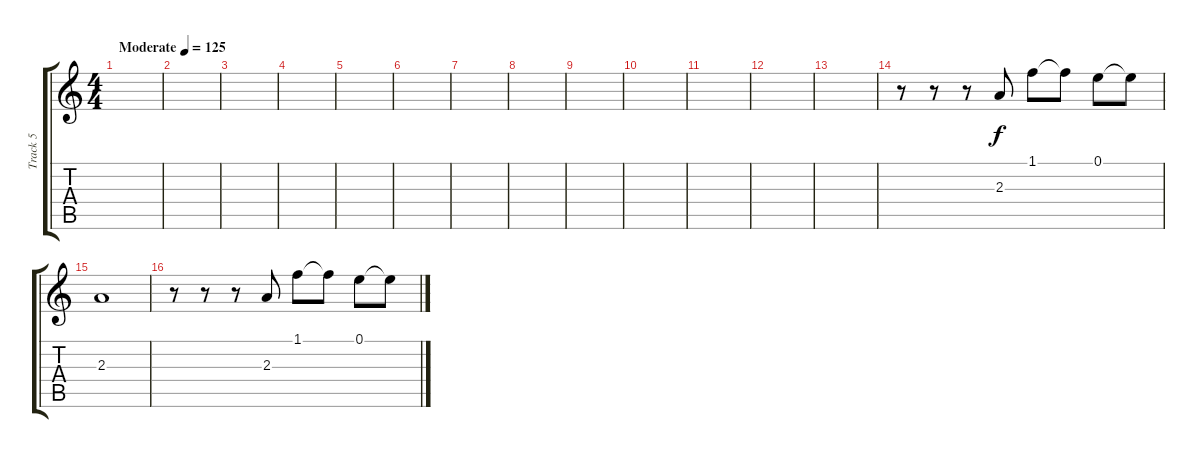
\track ("Track 5" "Track 5") {instrument distortionguitar}
\staff {score tabs}
\tuning (E4 B3 G3 D3 A2 E2) {hide}
\ts (4 4)
\tempo (125 "Moderate")
\clef g2
\ks c
|
|
|
|
|
|
|
|
|
|
|
|
|
r.8 r.8 r.8 2.3.8 1.1.8 1.1{t}.8 0.1.8 0.1{t}.8 |
2.3.1 |
r.8 r.8 r.8 2.3.8 1.1.8 1.1{t}.8 0.1.8 0.1{t}.8
